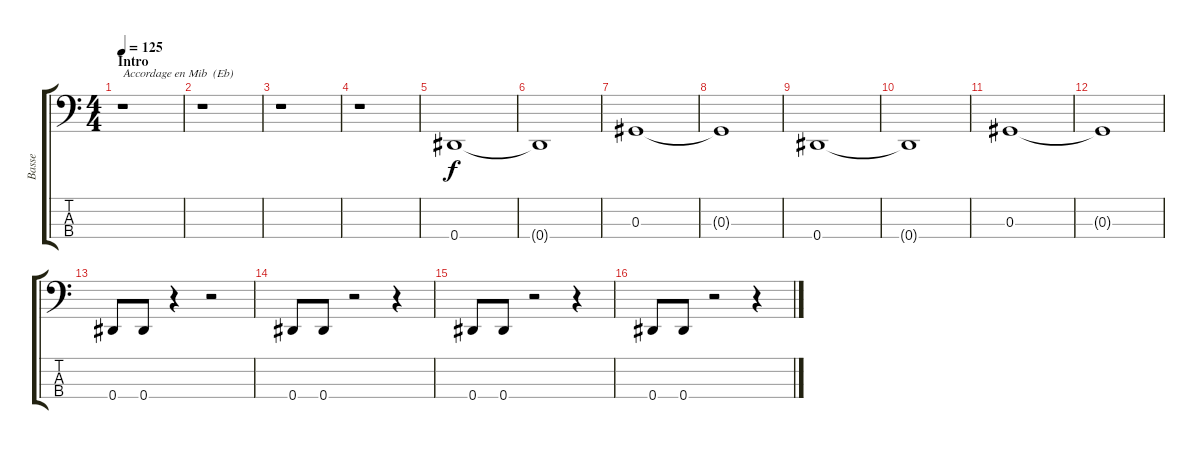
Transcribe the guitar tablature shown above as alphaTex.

\track ("Basse" "Basse") {instrument electricbasspick}
\staff {score tabs}
\tuning (Gb2 Db2 Ab1 Eb1) {hide}
\ts (4 4)
\section ("" "Intro")
\tempo 125
\clef f4
\ks c
r.1{txt "Accordage en Mib  (Eb)" dy f instrument electricbasspick} |
r.1 |
r.1 |
r.1 |
0.4.1 |
0.4{t}.1 |
0.3.1 |
0.3{t}.1 |
0.4.1 |
0.4{t}.1 |
0.3.1 |
0.3{t}.1 |
0.4.8 0.4.8 r.4 r.2 |
0.4.8 0.4.8 r.2 r.4 |
0.4.8 0.4.8 r.2 r.4 |
0.4.8 0.4.8 r.2 r.4
